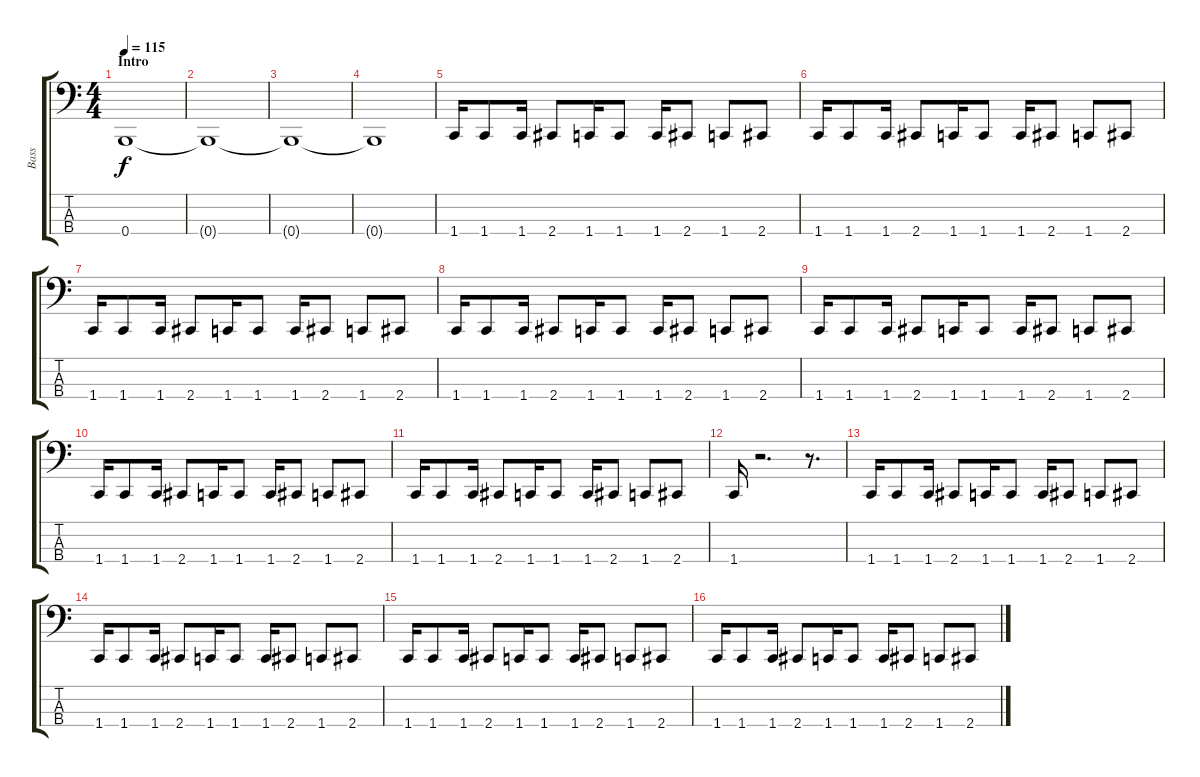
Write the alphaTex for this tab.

\track ("Bass" "Bass") {instrument slapbass2}
\staff {score tabs}
\tuning (D2 A1 E1 B0) {hide}
\ts (4 4)
\section ("" "Intro")
\tempo 115
\clef f4
\ks c
0.4.1{dy f instrument slapbass2} |
0.4{t}.1 |
0.4{t}.1 |
0.4{t}.1{volume 10} |
1.4.16 1.4.8 1.4.16 2.4.8 1.4.16 1.4.8 1.4.16 2.4.8 1.4.8 2.4.8 |
1.4.16 1.4.8 1.4.16 2.4.8 1.4.16 1.4.8 1.4.16 2.4.8 1.4.8 2.4.8 |
1.4.16 1.4.8 1.4.16 2.4.8 1.4.16 1.4.8 1.4.16 2.4.8 1.4.8 2.4.8 |
1.4.16 1.4.8 1.4.16 2.4.8 1.4.16 1.4.8 1.4.16 2.4.8 1.4.8 2.4.8 |
1.4.16 1.4.8 1.4.16 2.4.8 1.4.16 1.4.8 1.4.16 2.4.8 1.4.8 2.4.8 |
1.4.16 1.4.8 1.4.16 2.4.8 1.4.16 1.4.8 1.4.16 2.4.8 1.4.8 2.4.8 |
1.4.16 1.4.8 1.4.16 2.4.8 1.4.16 1.4.8 1.4.16 2.4.8 1.4.8 2.4.8 |
1.4.16 r.2{d} r.8{d} |
1.4.16{volume 16} 1.4.8 1.4.16 2.4.8 1.4.16 1.4.8 1.4.16 2.4.8 1.4.8 2.4.8 |
1.4.16 1.4.8 1.4.16 2.4.8 1.4.16 1.4.8 1.4.16 2.4.8 1.4.8 2.4.8 |
1.4.16 1.4.8 1.4.16 2.4.8 1.4.16 1.4.8 1.4.16 2.4.8 1.4.8 2.4.8 |
1.4.16 1.4.8 1.4.16 2.4.8 1.4.16 1.4.8 1.4.16 2.4.8 1.4.8 2.4.8
